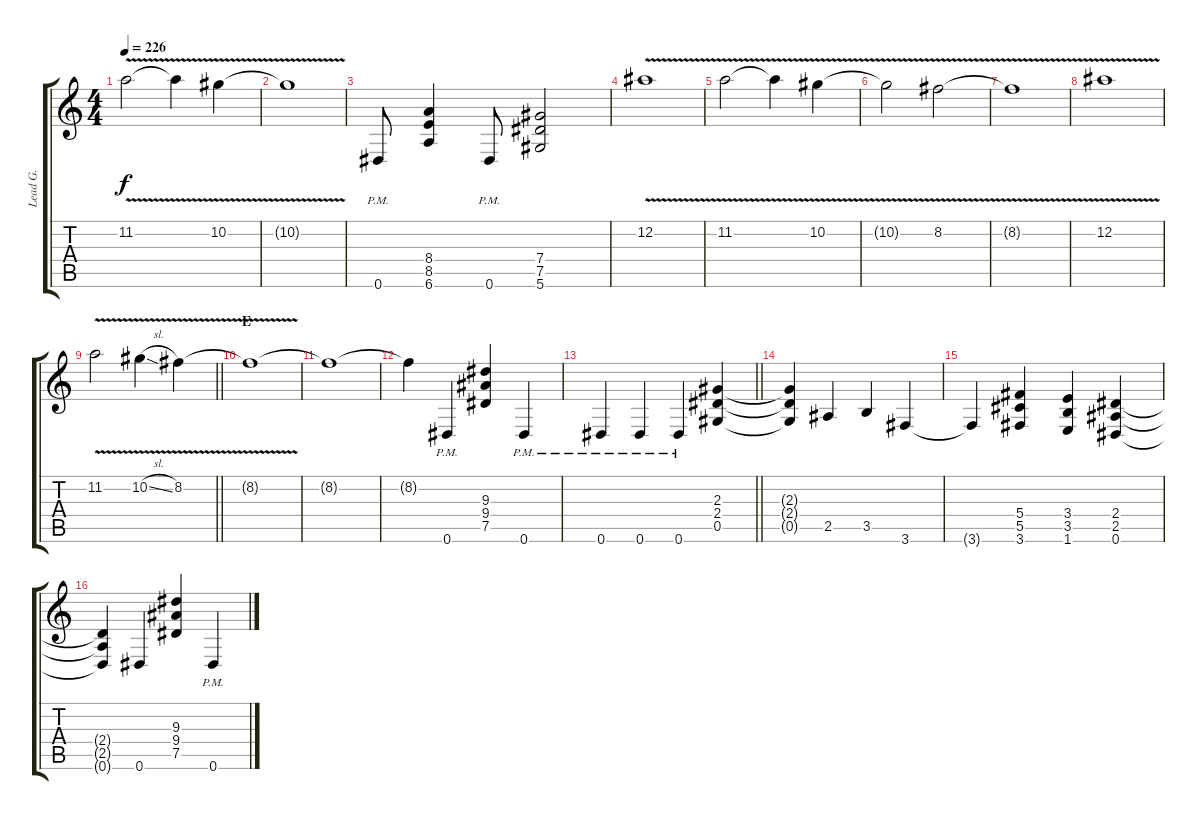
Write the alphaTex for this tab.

\track ("Lead G." "Lead G.") {instrument distortionguitar}
\staff {score tabs}
\tuning (Eb4 Bb3 Gb3 Db3 Ab2 Eb2) {hide}
\ts (4 4)
\tempo 226
\clef g2
\ks c
11.2{v}.2{dy f} 11.2{t}.4 10.2{v}.4 |
10.2{t}.1 |
0.6{pm}.8 (8.4 8.5 6.6).4 0.6{pm}.8 (7.4 7.5 5.6).2 |
12.2{v}.1 |
11.2{v}.2 11.2{t}.4 10.2{v}.4 |
10.2{t}.2 8.2{v}.2 |
8.2{t}.1 |
12.2{v}.1 |
\barLineRight lightlight
11.2{v}.2 10.2{v sl}.4 8.2{v}.4 |
\section ("" "E")
8.2{t}.1 |
8.2{t}.1 |
8.2{t}.4 0.6{pm}.4 (9.3 9.4 7.5).4 0.6{pm}.4 |
\barLineRight lightlight
0.6{pm}.4 0.6{pm}.4 0.6{pm}.4 (2.3 2.4 0.5).4 |
(2.3{t} 2.4{t} 0.5{t}).4 2.5.4 3.5.4 3.6.4 |
3.6{t}.4 (5.4 5.5 3.6).4 (3.4 3.5 1.6).4 (2.4 2.5 0.6).4 |
(2.4{t} 2.5{t} 0.6{t}).4 0.6.4 (9.3 9.4 7.5).4 0.6{pm}.4
